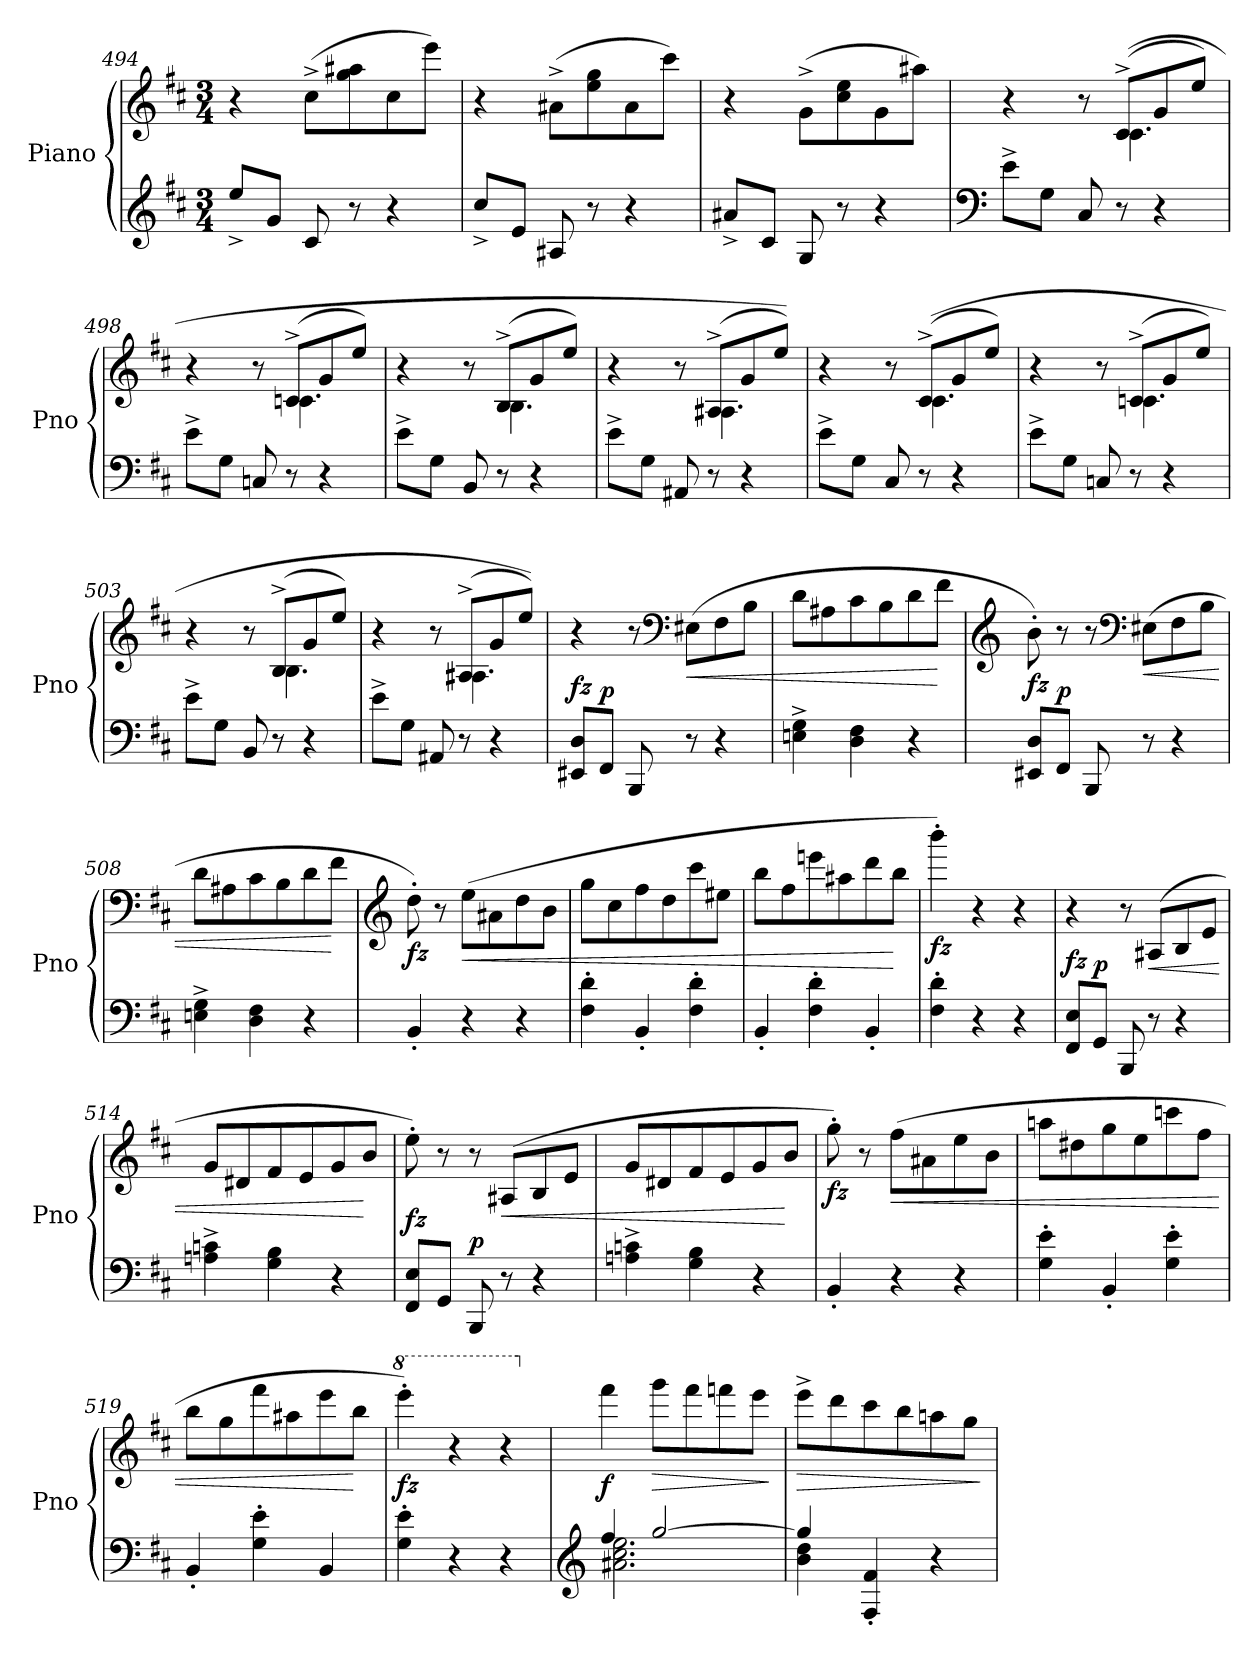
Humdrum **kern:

**kern	**kern	**dynam
*part1	*part1	*part1
*staff2	*staff1	*staff1/2
*I"Piano	*	*
*I'Pno	*	*
*clefG2	*clefG2	*
*k[f#c#]	*k[f#c#]	*
*M3/4	*M3/4	*
=494	=494	=494
8ee^/L	4r	.
8g/J	.	.
8c#/	(8cc#^\L	.
8r	8gg\ 8aa#X\	.
4r	8cc#\	.
.	8eee\J)	.
=495	=495	=495
8cc#^/L	4r	.
8e/J	.	.
8A#X/	(8a#X^\L	.
8r	8ee\ 8gg\	.
4r	8a#\	.
.	8ccc#\J)	.
=496	=496	=496
8a#X^/L	4r	.
8c#/J	.	.
8G/	(8g^\L	.
8r	8cc#\ 8ee\	.
4r	8g\	.
.	8aa#X\J)	.
=497	=497	=497
*clefF4	*	*
*	*^	*
8e^\L	4r	4.ryy	.
8G\J	.	.	.
8C#/	8r	.	.
8r	((8c#^/L	4.c#\	.
4r	8g/	.	.
.	8ee/J)	.	.
!!LO:LB:g=z	!!
=498	=498	=498	=498
8e^\L	4r	4.ryy	.
8G\J	.	.	.
8Cn/	8r	.	.
8r	(8cn^/L	4.c\	.
4r	8g/	.	.
.	8ee/J)	.	.
!!LO:LB:g=z	!!
=499	=499	=499	=499
8e^\L	4r	4.ryy	.
8G\J	.	.	.
8BB/	8r	.	.
8r	(8B^/L	4.B\	.
4r	8g/	.	.
.	8ee/J)	.	.
=500	=500	=500	=500
8e^\L	4r	4.ryy	.
8G\J	.	.	.
8AA#X/	8r	.	.
8r	(8A#X^/L	4.A#\	.
4r	8g/	.	.
.	8ee/J))	.	.
=501	=501	=501	=501
8e^\L	4r	4.ryy	.
8G\J	.	.	.
8C#/	8r	.	.
8r	((8c#^/L	4.c#\	.
4r	8g/	.	.
.	8ee/J)	.	.
=502	=502	=502	=502
8e^\L	4r	4.ryy	.
8G\J	.	.	.
8Cn/	8r	.	.
8r	(8cn^/L	4.c\	.
4r	8g/	.	.
.	8ee/J)	.	.
=503	=503	=503	=503
8e^\L	4r	4.ryy	.
8G\J	.	.	.
8BB/	8r	.	.
8r	(8B^/L	4.B\	.
4r	8g/	.	.
.	8ee/J)	.	.
!!LO:LB:g=z	!!
=504	=504	=504	=504
8e^\L	4r	4.ryy	.
8G\J	.	.	.
8AA#X/	8r	.	.
8r	(8A#X^/L	4.A#\	.
4r	8g/	.	.
.	8ee/J))	.	.
*	*v	*v	*
!!LO:LB:g=z
=505	=505	=505
!	!	!LO:DY:a=2
8EE#X/ 8D/L	4r	fz
!	!	!LO:DY:a=2
8FF#/J	.	p
8BBB/	8r	.
*	*clefF4	*
!	!	!LO:HP:b
8r	(8E#X\L	<
4r	8F#\	.
.	8B\J	.
=506	=506	=506
4En\^ 4G\^	8d\L	.
.	8A#X\	.
4D\ 4F#\	8c#\	.
.	8B\	.
4r	8d\	.
.	8f#\J	[
=507	=507	=507
*	*clefG2	*
!	!	!LO:DY:b
8EE#X/ 8D/L	8b'\)	fz
!	!	!LO:DY:a=2
8FF#/J	8r	p
8BBB/	8r	.
*	*clefF4	*
!	!	!LO:HP:b
8r	(8E#X\L	<
4r	8F#\	.
.	8B\J	.
=508	=508	=508
4En\^ 4G\^	8d\L	.
.	8A#X\	.
4D\ 4F#\	8c#\	.
.	8B\	.
4r	8d\	.
.	8f#\J	[
=509	=509	=509
*	*clefG2	*
!	!	!LO:DY:b
4BB'/	8dd'\)	fz
.	8r	.
!	!	!LO:HP:b
4r	(8ee\L	<
.	8a#X\	.
4r	8dd\	.
.	8b\J	.
!!LO:PB:g=z
=510	=510	=510
4F#\' 4d\'	8gg\L	.
.	8cc#\	.
4BB'/	8ff#\	.
.	8dd\	.
4F#\' 4d\'	8ccc#\	.
.	8ee#X\J	.
!!LO:PB:g=z
=511	=511	=511
4BB'/	8bb\L	.
.	8ff#\	.
4F#\' 4d\'	8eeen\	.
.	8aa#X\	.
4BB'/	8ddd\	.
.	8bb\J	[
=512	=512	=512
!	!	!LO:DY:b
4F#\' 4d\'	4bbb'\)	fz
4r	4r	.
4r	4r	.
=513	=513	=513
!	!	!LO:DY:a=2
8FF#/ 8E/L	4r	fz
!	!	!LO:DY:a=2
8GG/J	.	p
8BBB/	8r	.
!	!	!LO:HP:b
8r	(8A#X/L	<
4r	8B/	.
.	8e/J	.
=514	=514	=514
4An\^ 4cn\^	8g/L	.
.	8d#X/	.
4G\ 4B\	8f#/	.
.	8e/	.
4r	8g/	.
.	8b/J	[
=515	=515	=515
!	!	!LO:DY:a=2
8FF#/ 8E/L	8ee'\)	fz
8GG/J	8r	.
!	!	!LO:DY:a=2
8BBB/	8r	p
!	!	!LO:HP:b
8r	(8A#X/L	<
4r	8B/	.
.	8e/J	.
=516	=516	=516
4An\^ 4cn\^	8g/L	.
.	8d#X/	.
4G\ 4B\	8f#/	.
.	8e/	.
4r	8g/	.
.	8b/J	[
!!LO:PB:g=z
=517	=517	=517
!	!	!LO:DY:b
4BB'/	8gg'\)	fz
.	8r	.
!	!	!LO:HP:b
4r	(8ff#\L	<
.	8a#X\	.
4r	8ee\	.
.	8b\J	.
!!LO:PB:g=z
=518	=518	=518
4G\' 4e\'	8aan\L	.
.	8dd#X\	.
4BB'/	8gg\	.
.	8ee\	.
4G\' 4e\'	8cccn\	.
.	8ff#\J	.
=519	=519	=519
4BB'/	8bb\L	.
.	8gg\	.
4G\' 4e\'	8fff#\	.
.	8aa#X\	.
4BB/	8eee\	.
.	8bb\J	[
=520	=520	=520
*	*8va	*
!	!	!LO:DY:b
4G\' 4e\'	4eeee'\)	fz
4r	4r	.
4r	4r	.
=521	=521	=521
*clefG2	*	*
*^	*	*
*	*	*X8va	*
!	!	!	!LO:DY:b
4ff#/	2.a#X\ 2.cc#\ 2.ee\	4fff#\	f
!	!	!	!LO:HP:b
[2gg/	.	8ggg\L	>
.	.	8fff#\	.
.	.	8fffn\	.
.	.	8eee\J	.
*v	*v	*	*
.	.	]
=522	=522	=522
*^	*	*
!	!	!	!LO:HP:b
4gg/]	4b\ 4dd\	8eee^\L	>
.	.	8ddd\	.
4F#/' 4f#/'	2ryy	8ccc#\	.
.	.	8bb\	.
4r	.	8aan\	.
.	.	8gg\J	.
*v	*v	*	*
.	.	]
=	=	=
*-	*-	*-
